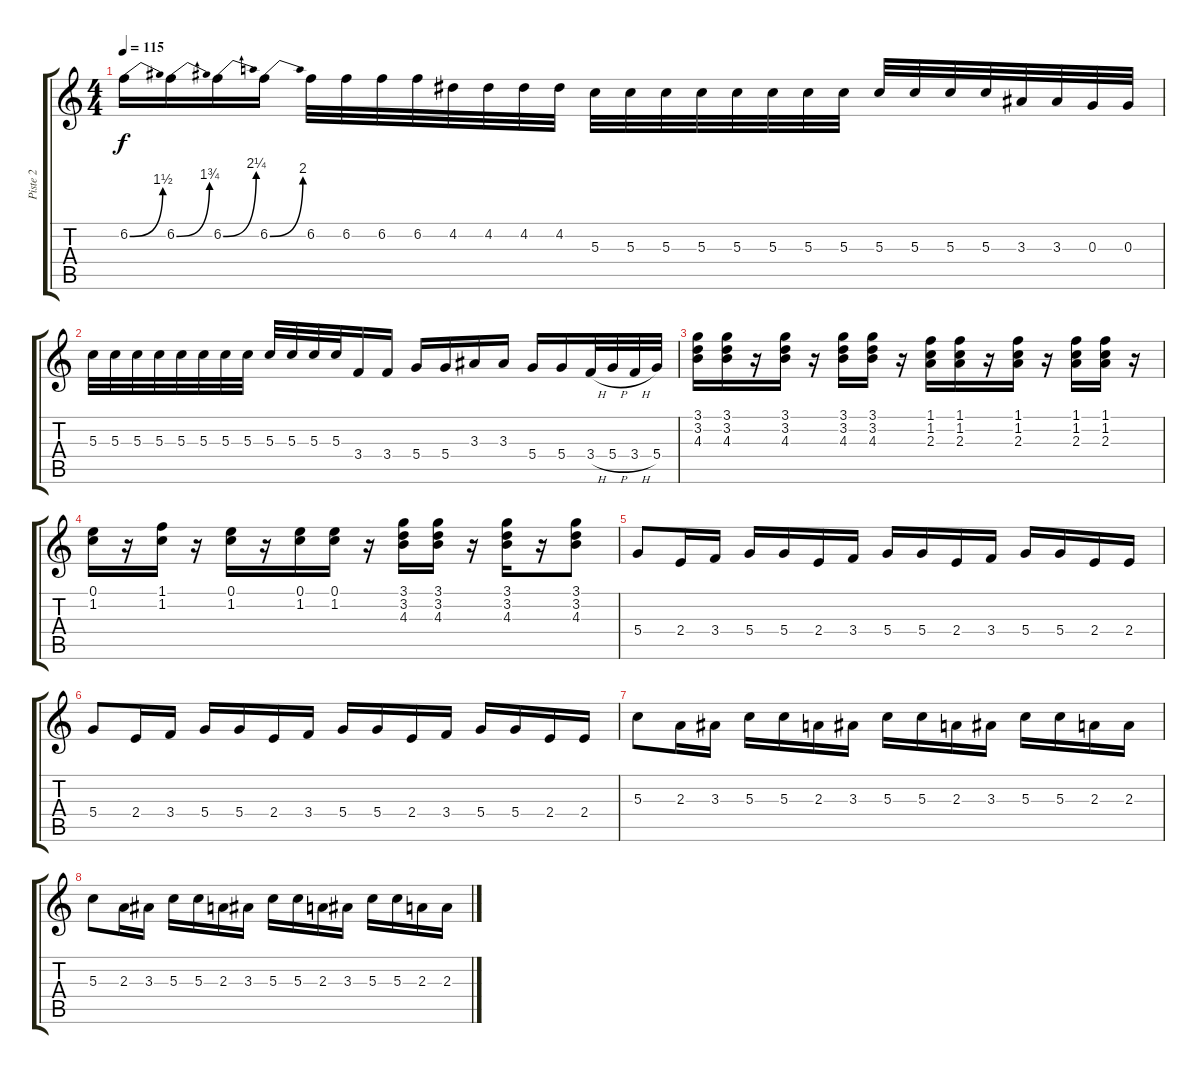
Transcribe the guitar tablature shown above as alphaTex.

\track ("Piste 2" "Piste 2") {instrument electricguitarclean}
\staff {score tabs}
\tuning (E4 B3 G3 D3 A2 E2) {hide}
\ts (4 4)
\tempo 115
\clef g2
\ks c
6.2{be (bend 0 0 60 6)}.16{dy f} 6.2{be (bend 0 0 60 7)}.16 6.2{be (bend 0 0 60 9)}.16 6.2{be (bend 0 0 60 8)}.16 6.2.32 6.2.32 6.2.32 6.2.32 4.2.32 4.2.32 4.2.32 4.2.32 5.3.32 5.3.32 5.3.32 5.3.32 5.3.32 5.3.32 5.3.32 5.3.32 5.3.32 5.3.32 5.3.32 5.3.32 3.3.32 3.3.32 0.3.32 0.3.32 |
5.3.32 5.3.32 5.3.32 5.3.32 5.3.32 5.3.32 5.3.32 5.3.32 5.3.32 5.3.32 5.3.32 5.3.32 3.4.16 3.4.16 5.4.16 5.4.16 3.3.16 3.3.16 5.4.16 5.4.16 3.4{h}.32 5.4{h}.32 3.4{h}.32 5.4.32 |
(3.1 3.2 4.3).16 (3.1 3.2 4.3).16 r.16 (3.1 3.2 4.3).16 r.16 (3.1 3.2 4.3).16 (3.1 3.2 4.3).16 r.16 (1.1 1.2 2.3).16 (1.1 1.2 2.3).16 r.16 (1.1 1.2 2.3).16 r.16 (1.1 1.2 2.3).16 (1.1 1.2 2.3).16 r.16 |
(0.1 1.2).16 r.16 (1.1 1.2).16 r.16 (0.1 1.2).16 r.16 (0.1 1.2).16 (0.1 1.2).16 r.16 (3.1 3.2 4.3).16 (3.1 3.2 4.3).16 r.16 (3.1 3.2 4.3).16 r.16 (3.1 3.2 4.3).8 |
5.4.8 2.4.16 3.4.16 5.4.16 5.4.16 2.4.16 3.4.16 5.4.16 5.4.16 2.4.16 3.4.16 5.4.16 5.4.16 2.4.16 2.4.16 |
5.4.8 2.4.16 3.4.16 5.4.16 5.4.16 2.4.16 3.4.16 5.4.16 5.4.16 2.4.16 3.4.16 5.4.16 5.4.16 2.4.16 2.4.16 |
5.3.8 2.3.16 3.3.16 5.3.16 5.3.16 2.3.16 3.3.16 5.3.16 5.3.16 2.3.16 3.3.16 5.3.16 5.3.16 2.3.16 2.3.16 |
5.3.8 2.3.16 3.3.16 5.3.16 5.3.16 2.3.16 3.3.16 5.3.16 5.3.16 2.3.16 3.3.16 5.3.16 5.3.16 2.3.16 2.3.16
